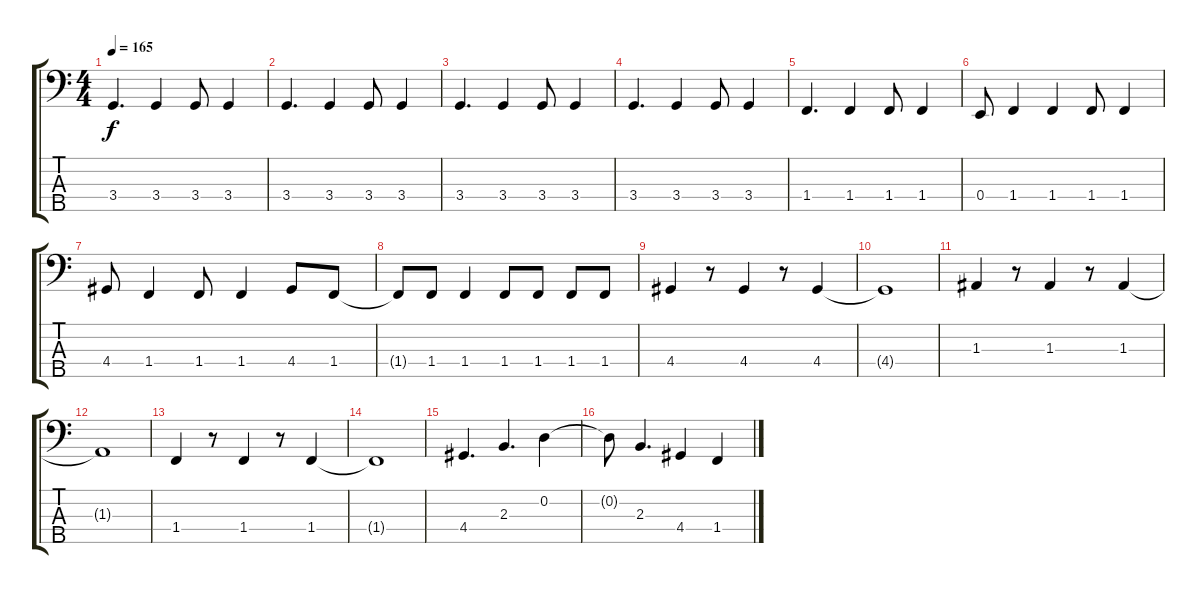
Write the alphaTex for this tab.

\track "" {instrument electricbassfinger}
\staff {score tabs}
\tuning (G2 D2 A1 E1 B0) {hide}
\ts (4 4)
\tempo 165
\clef f4
\ks c
3.4.4{d dy f} 3.4.4 3.4.8 3.4.4 |
3.4.4{d} 3.4.4 3.4.8 3.4.4 |
3.4.4{d} 3.4.4 3.4.8 3.4.4 |
3.4.4{d} 3.4.4 3.4.8 3.4.4 |
1.4.4{d} 1.4.4 1.4.8 1.4.4 |
0.4.8 1.4.4 1.4.4 1.4.8 1.4.4 |
4.4.8 1.4.4 1.4.8 1.4.4 4.4.8 1.4.8 |
1.4{t}.8 1.4.8 1.4.4 1.4.8 1.4.8 1.4.8 1.4.8 |
4.4.4 r.8 4.4.4 r.8 4.4.4 |
4.4{t}.1 |
1.3.4 r.8 1.3.4 r.8 1.3.4 |
1.3{t}.1 |
1.4.4 r.8 1.4.4 r.8 1.4.4 |
1.4{t}.1 |
4.4.4{d} 2.3.4{d} 0.2.4 |
0.2{t}.8 2.3.4{d} 4.4.4 1.4.4
